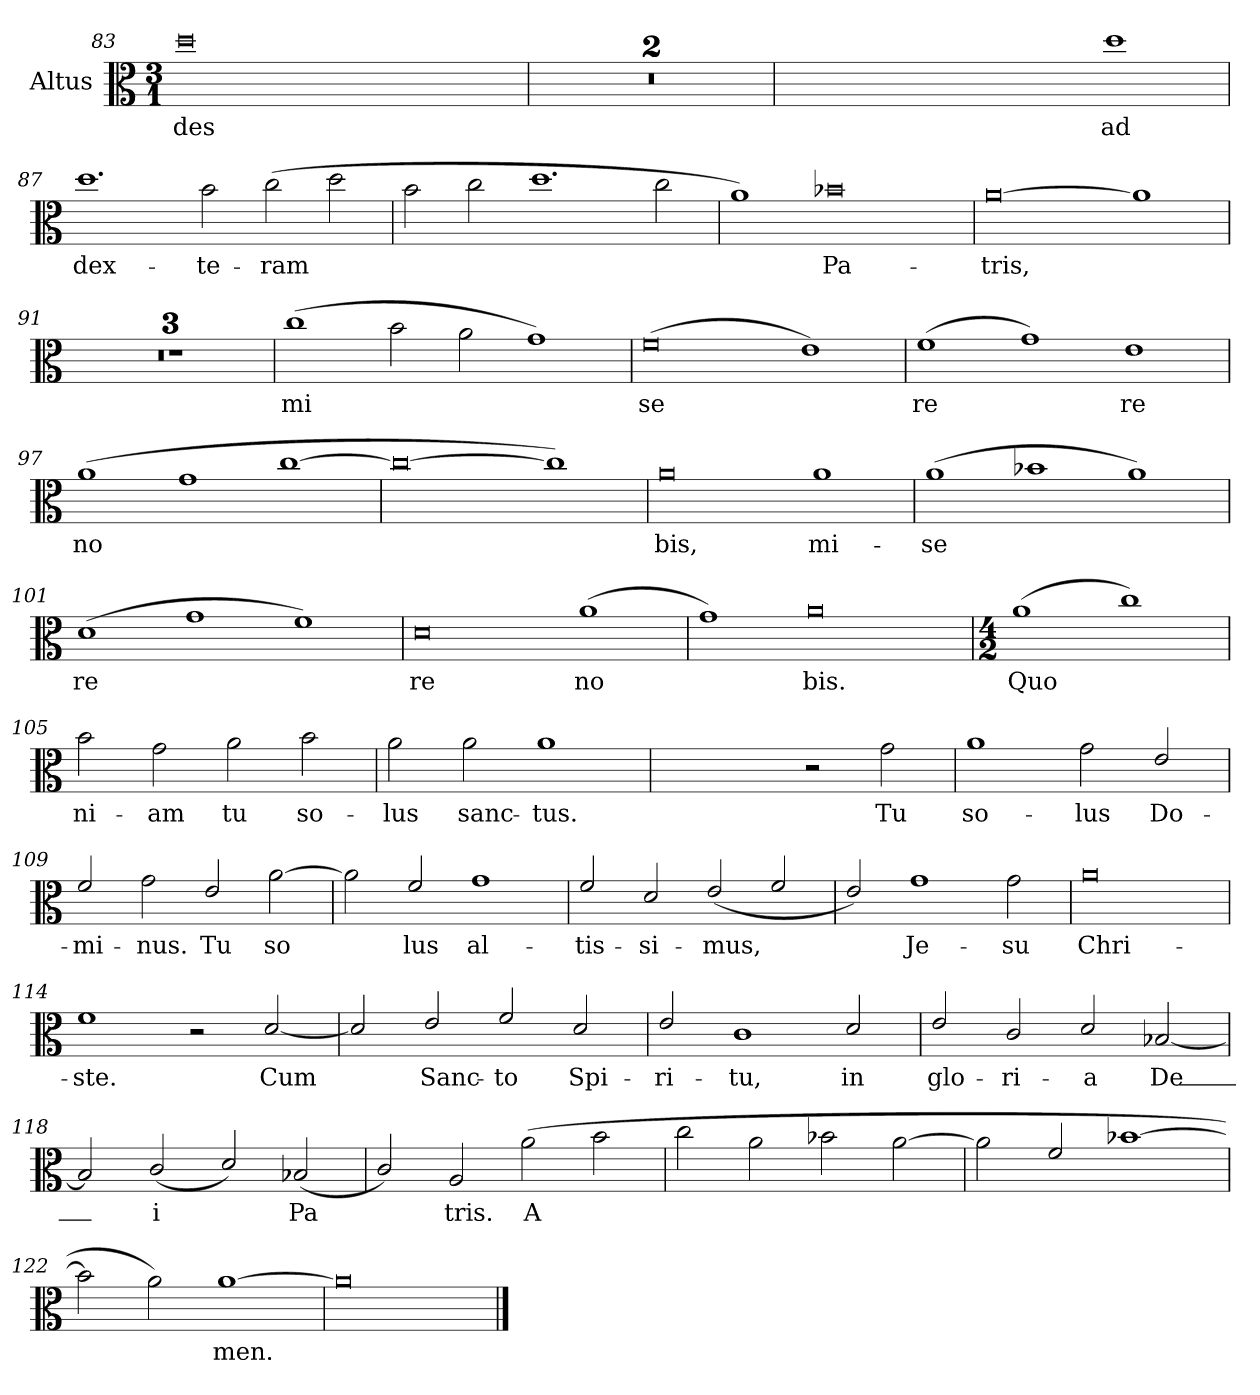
**kern	**text
*part1	*part1
*staff1	*staff1
*I"Altus	*
*I'A	*
!!LO:LB:g=z
*clefC3	*
*ITrd4c7	*
*k[b-]	*
*M3/1	*
=83	=83
!	!LO:LY:b
0g	des
2ryy	.
2ryy	.
=84	=84
0.ryy	.
=85	=85
0.ryy	.
=86	=86
2ryy	.
2ryy	.
2ryy	.
2ryy	.
!	!LO:LY:b
1g	ad
=87	=87
!	!LO:LY:b
1.g	dex-
!	!LO:LY:b
2e\	te-
!	!LO:LY:b
(2f\	ram
2g\	.
!!LO:LB:g=z
=88	=88
2e\	.
2f\	.
1.g	.
2f\	.
=89	=89
1d)	.
!	!LO:LY:b
0e-X	Pa-
!!LO:LB:g=z
=90	=90
!	!LO:LY:b
[0d	tris,
1d]	.
=91	=91
0.r	.
=92	=92
0.r	.
=93	=93
0.r	.
=94	=94
!	!LO:LY:b
(1f	mi
2e\	.
2d\	.
1c)	.
!!LO:LB:g=z
=95	=95
!	!LO:LY:b
(0B-	se
1A)	.
=96	=96
!	!LO:LY:b
(1B-	re
1c)	.
!	!LO:LY:b
1A	re
!!LO:LB:g=z
=97	=97
!	!LO:LY:b
(1d	no
1c	.
[1f	.
=98	=98
0f_	.
1f])	.
=99	=99
!	!LO:LY:b
0d	bis,
!	!LO:LY:b
1d	mi-
=100	=100
!	!LO:LY:b
(1d	se
1e-X	.
1d)	.
!!LO:LB:g=z
=101	=101
!	!LO:LY:b
(1G	re
1c	.
1B-)	.
=102	=102
!	!LO:LY:b
0G	re
!	!LO:LY:b
(1d	no
=103	=103
1c)	.
!	!LO:LY:b
0d	bis.
!!LO:LB:g=z
=104	=104
*M4/2	*
!	!LO:LY:b
(1d	Quo
1f)	.
=105	=105
!	!LO:LY:b
2e\	ni-
!	!LO:LY:b
2c\	am
!	!LO:LY:b
2d\	tu
!	!LO:LY:b
2e\	so-
=106	=106
!	!LO:LY:b
2d\	lus
!	!LO:LY:b
2d\	sanc-
!	!LO:LY:b
1d	tus.
=107	=107
2ryy	.
2ryy	.
2r	.
!	!LO:LY:b
2c\	Tu
=108	=108
!	!LO:LY:b
1d	so-
!	!LO:LY:b
2c\	lus
!	!LO:LY:b
2A/	Do-
!!LO:LB:g=z
=109	=109
!	!LO:LY:b
2B-/	mi-
!	!LO:LY:b
2c\	nus.
!	!LO:LY:b
2A/	Tu
!	!LO:LY:b
[2d\	so
=110	=110
2d\]	.
!	!LO:LY:b
2B-/	lus
!	!LO:LY:b
1c	al-
=111	=111
!	!LO:LY:b
2B-/	tis-
!	!LO:LY:b
2G/	si-
!	!LO:LY:b
(2A/	mus,
2B-/	.
=112	=112
2A/)	.
!	!LO:LY:b
1c	Je-
!	!LO:LY:b
2c\	su
!!LO:LB:g=z
=113	=113
!	!LO:LY:b
0d	Chri-
=114	=114
!	!LO:LY:b
1B-	ste.
2r	.
!	!LO:LY:b
[2G/	Cum
=115	=115
2G/]	.
!	!LO:LY:b
2A/	Sanc-
!	!LO:LY:b
2B-/	to
!	!LO:LY:b
2G/	Spi-
=116	=116
!	!LO:LY:b
2A/	ri-
!	!LO:LY:b
1F	tu,
!	!LO:LY:b
2G/	in
=117	=117
!	!LO:LY:b
2A/	glo-
!	!LO:LY:b
2F/	ri-
!	!LO:LY:b
2G/	a
!	!LO:LY:b
[2E-X/	De_-
!!LO:PB:g=z
=118	=118
!	!LO:LY:b
2E-/]	_-
!	!LO:LY:b
(2F/	i
2G/)	.
!	!LO:LY:b
(2E-X/	Pa
=119	=119
2F/)	.
!	!LO:LY:b
2D/	tris.
!	!LO:LY:b
(2d\	A
2e\	.
=120	=120
2f\	.
2d\	.
2e-X\	.
[2d\	.
=121	=121
2d\]	.
2B-/	.
[1e-X	.
=122	=122
2e-\]	.
2d\)	.
!	!LO:LY:b
[1d	men.
!!LO:LB:g=z
=123	=123
0d]	.
==	==
*-	*-
